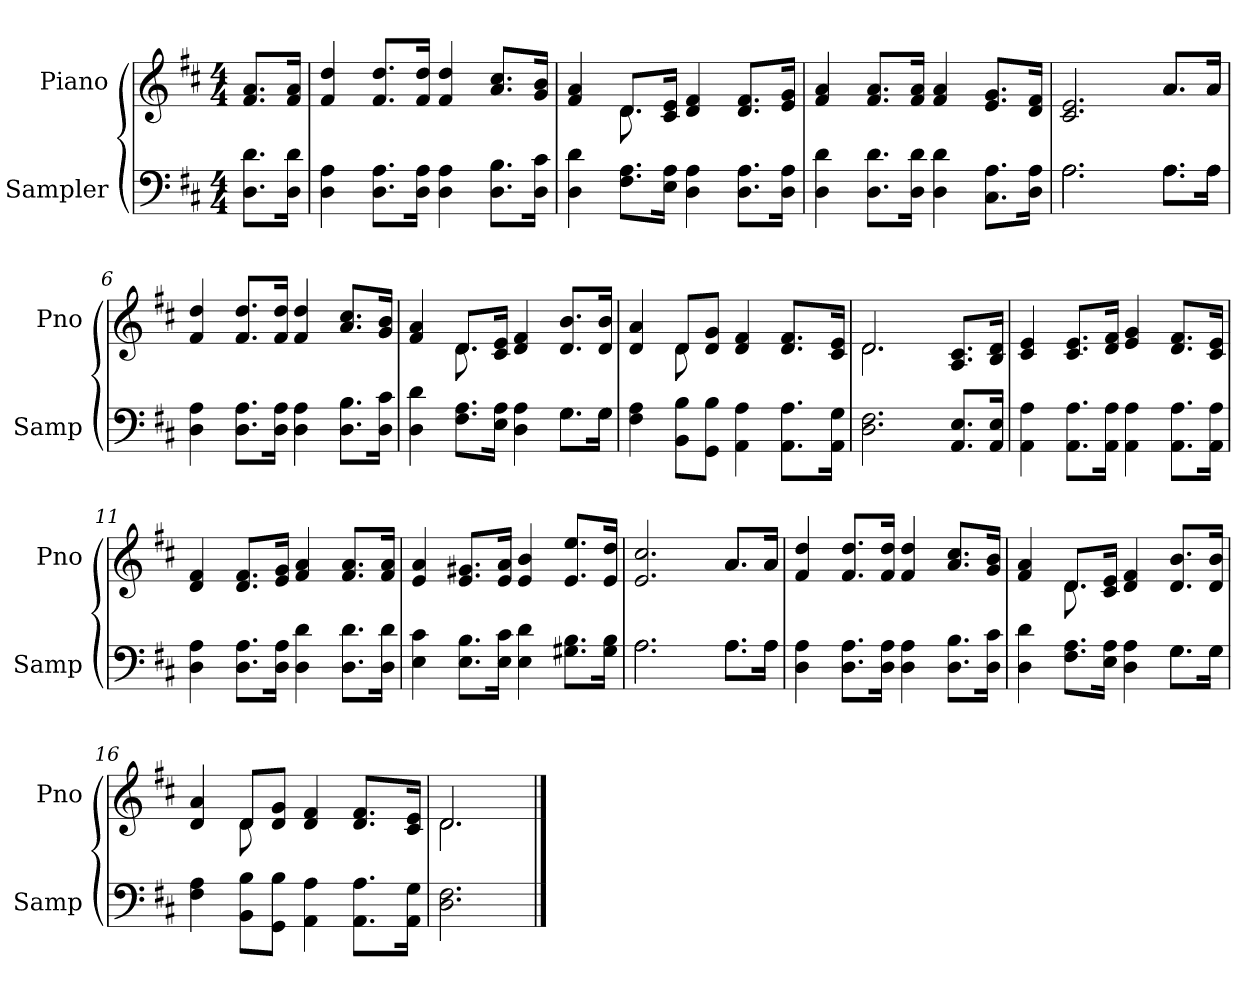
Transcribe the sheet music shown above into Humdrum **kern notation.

**kern	**kern
*part2	*part1
*staff2	*staff1
*I"Sampler	*I"Piano
*I'Samp	*I'Pno
*clefF4	*clefG2
*k[f#c#]	*k[f#c#]
*D:	*D:
*M4/4	*M4/4
=1	=1
8.D\ 8.d\L	8.f#/ 8.a/L
16D\ 16d\Jk	16f#/ 16a/Jk
=2	=2
4D 4A	4f# 4dd
8.D\ 8.A\L	8.f#/ 8.dd/L
16D\ 16A\Jk	16f#/ 16dd/Jk
4D 4A	4f# 4dd
8.D\ 8.B\L	8.a/ 8.cc#/L
16D\ 16c#\Jk	16g/ 16b/Jk
=3	=3
*	*^
4D 4d	4f# 4a	4ryy
8.F#\ 8.A\L	8.d/L	8.d
16E\ 16A\Jk	16c#/ 16e/Jk	2ryy
4D 4A	4d 4f#	.
8.D\ 8.A\L	8.d/ 8.f#/L	.
16D\ 16A\Jk	16e/ 16g/Jk	16ryy
*	*v	*v
=4	=4
4D 4d	4f# 4a
8.D\ 8.d\L	8.f#/ 8.a/L
16D\ 16d\Jk	16f#/ 16a/Jk
4D 4d	4f# 4a
8.C#\ 8.A\L	8.e/ 8.g/L
16D\ 16A\Jk	16d/ 16f#/Jk
=5	=5
*^	*^
2.A\	2.A	2.c# 2.e	2.ryy
8.A\L	8.A\L	8.a/L	8.a/L
16A\Jk	16A\Jk	16a/Jk	16a/Jk
*v	*v	*	*
*	*v	*v
=6	=6
4D 4A	4f# 4dd
8.D\ 8.A\L	8.f#/ 8.dd/L
16D\ 16A\Jk	16f#/ 16dd/Jk
4D 4A	4f# 4dd
8.D\ 8.B\L	8.a/ 8.cc#/L
16D\ 16c#\Jk	16g/ 16b/Jk
=7	=7
*^	*^
4D 4d	2.ryy	4f# 4a	4ryy
8.F#\ 8.A\L	.	8.d/L	8.d
16E\ 16A\Jk	.	16c#/ 16e/Jk	2ryy
4D 4A	.	4d 4f#	.
8.G\L	8.G\L	8.d/ 8.b/L	.
16G\Jk	16G\Jk	16d/ 16b/Jk	16ryy
*v	*v	*	*
=8	=8	=8
4F# 4A	4d 4a	4ryy
8BB\ 8B\L	8d/L	8d
8GG\ 8B\J	8d/ 8g/J	2ryy
4AA 4A	4d 4f#	.
8.AA\ 8.A\L	8.d/ 8.f#/L	.
.	.	8ryy
16AA\ 16G\Jk	16c#/ 16e/Jk	.
=9	=9	=9
2.D 2.F#	2.d/	2.d
8.AA/ 8.E/L	8.A/ 8.c#/L	4ryy
16AA/ 16E/Jk	16B/ 16d/Jk	.
*	*v	*v
=10	=10
4AA 4A	4c# 4e
8.AA\ 8.A\L	8.c#/ 8.e/L
16AA\ 16A\Jk	16d/ 16f#/Jk
4AA 4A	4e 4g
8.AA\ 8.A\L	8.d/ 8.f#/L
16AA\ 16A\Jk	16c#/ 16e/Jk
=11	=11
4D 4A	4d 4f#
8.D\ 8.A\L	8.d/ 8.f#/L
16D\ 16A\Jk	16e/ 16g/Jk
4D 4d	4f# 4a
8.D\ 8.d\L	8.f#/ 8.a/L
16D\ 16d\Jk	16f#/ 16a/Jk
=12	=12
4E 4c#	4e 4a
8.E\ 8.B\L	8.e/ 8.g#X/L
16E\ 16c#\Jk	16e/ 16a/Jk
4E 4d	4e 4b
8.G#X\ 8.B\L	8.e/ 8.ee/L
16G#\ 16B\Jk	16e/ 16dd/Jk
=13	=13
*^	*^
2.A\	2.A	2.e 2.cc#	2.ryy
8.A\L	8.A\L	8.a/L	8.a/L
16A\Jk	16A\Jk	16a/Jk	16a/Jk
*v	*v	*	*
*	*v	*v
=14	=14
4D 4A	4f# 4dd
8.D\ 8.A\L	8.f#/ 8.dd/L
16D\ 16A\Jk	16f#/ 16dd/Jk
4D 4A	4f# 4dd
8.D\ 8.B\L	8.a/ 8.cc#/L
16D\ 16c#\Jk	16g/ 16b/Jk
=15	=15
*^	*^
4D 4d	2.ryy	4f# 4a	4ryy
8.F#\ 8.A\L	.	8.d/L	8.d
16E\ 16A\Jk	.	16c#/ 16e/Jk	2ryy
4D 4A	.	4d 4f#	.
8.G\L	8.G\L	8.d/ 8.b/L	.
16G\Jk	16G\Jk	16d/ 16b/Jk	16ryy
*v	*v	*	*
=16	=16	=16
4F# 4A	4d 4a	4ryy
8BB\ 8B\L	8d/L	8d
8GG\ 8B\J	8d/ 8g/J	2ryy
4AA 4A	4d 4f#	.
8.AA\ 8.A\L	8.d/ 8.f#/L	.
.	.	8ryy
16AA\ 16G\Jk	16c#/ 16e/Jk	.
=17	=17	=17
2.D 2.F#	2.d/	2.d
*	*v	*v
==	==
*-	*-
